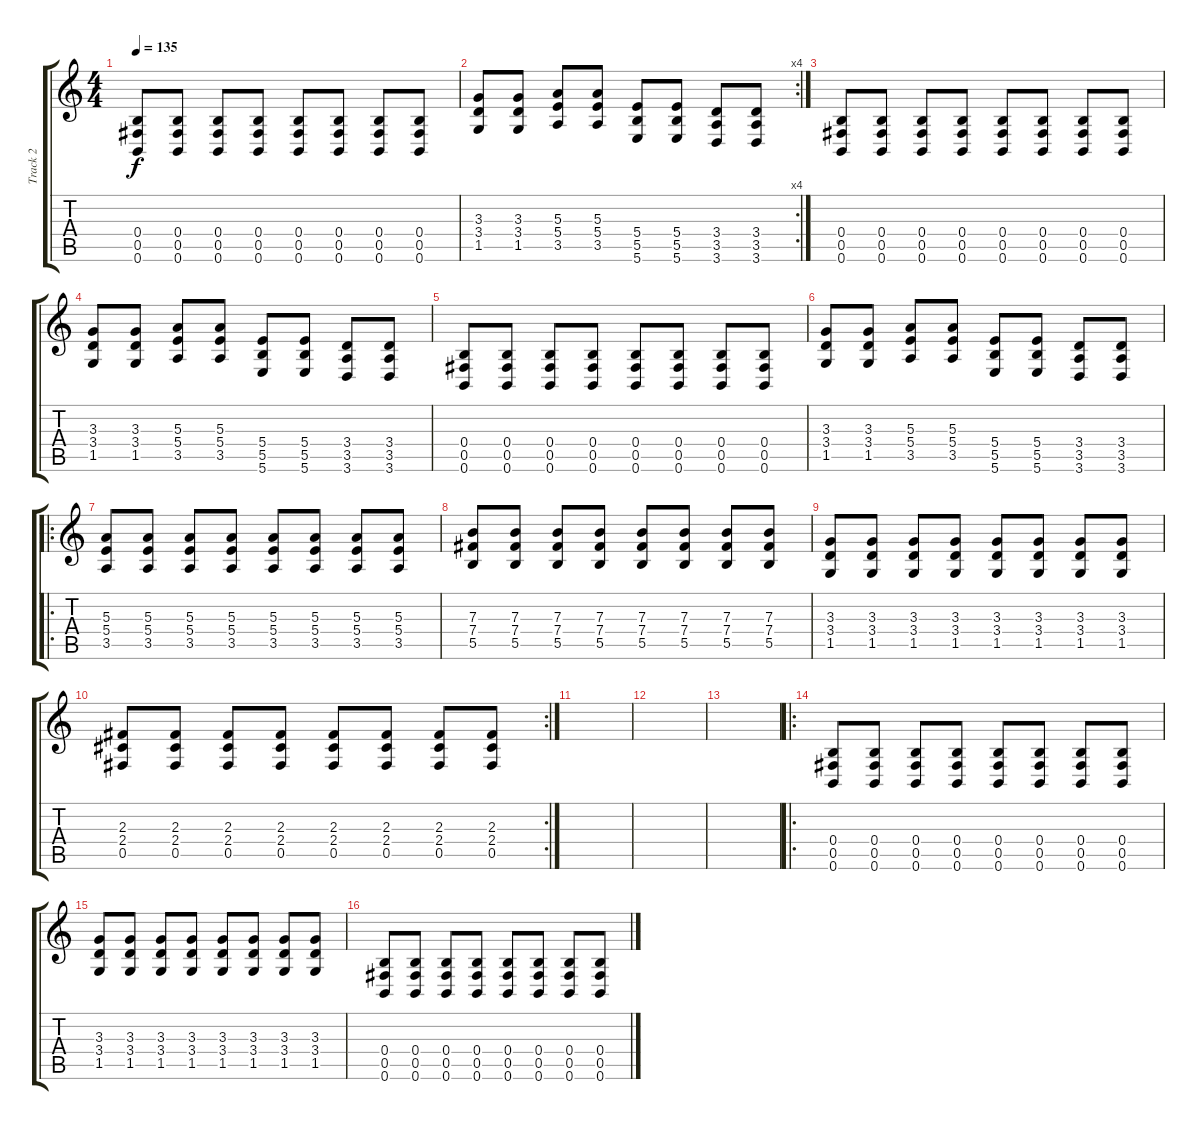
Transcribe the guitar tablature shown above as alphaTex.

\track ("Track 2" "Track 2") {instrument distortionguitar}
\staff {score tabs}
\tuning (Db4 Ab3 E3 B2 Gb2 B1) {hide}
\ts (4 4)
\tempo 135
\clef g2
\ks c
(0.4 0.5 0.6).8{dy f} (0.4 0.5 0.6).8 (0.4 0.5 0.6).8 (0.4 0.5 0.6).8 (0.4 0.5 0.6).8 (0.4 0.5 0.6).8 (0.4 0.5 0.6).8 (0.4 0.5 0.6).8 |
\rc 4
(3.3 3.4 1.5).8 (3.3 3.4 1.5).8 (5.3 5.4 3.5).8 (5.3 5.4 3.5).8 (5.4 5.5 5.6).8 (5.4 5.5 5.6).8 (3.4 3.5 3.6).8 (3.4 3.5 3.6).8 |
(0.4 0.5 0.6).8 (0.4 0.5 0.6).8 (0.4 0.5 0.6).8 (0.4 0.5 0.6).8 (0.4 0.5 0.6).8 (0.4 0.5 0.6).8 (0.4 0.5 0.6).8 (0.4 0.5 0.6).8 |
(3.3 3.4 1.5).8 (3.3 3.4 1.5).8 (5.3 5.4 3.5).8 (5.3 5.4 3.5).8 (5.4 5.5 5.6).8 (5.4 5.5 5.6).8 (3.4 3.5 3.6).8 (3.4 3.5 3.6).8 |
(0.4 0.5 0.6).8 (0.4 0.5 0.6).8 (0.4 0.5 0.6).8 (0.4 0.5 0.6).8 (0.4 0.5 0.6).8 (0.4 0.5 0.6).8 (0.4 0.5 0.6).8 (0.4 0.5 0.6).8 |
(3.3 3.4 1.5).8 (3.3 3.4 1.5).8 (5.3 5.4 3.5).8 (5.3 5.4 3.5).8 (5.4 5.5 5.6).8 (5.4 5.5 5.6).8 (3.4 3.5 3.6).8 (3.4 3.5 3.6).8 |
\ro
(5.3 5.4 3.5).8 (5.3 5.4 3.5).8 (5.3 5.4 3.5).8 (5.3 5.4 3.5).8 (5.3 5.4 3.5).8 (5.3 5.4 3.5).8 (5.3 5.4 3.5).8 (5.3 5.4 3.5).8 |
(7.3 7.4 5.5).8 (7.3 7.4 5.5).8 (7.3 7.4 5.5).8 (7.3 7.4 5.5).8 (7.3 7.4 5.5).8 (7.3 7.4 5.5).8 (7.3 7.4 5.5).8 (7.3 7.4 5.5).8 |
(3.3 3.4 1.5).8 (3.3 3.4 1.5).8 (3.3 3.4 1.5).8 (3.3 3.4 1.5).8 (3.3 3.4 1.5).8 (3.3 3.4 1.5).8 (3.3 3.4 1.5).8 (3.3 3.4 1.5).8 |
\rc 2
(2.3 2.4 0.5).8 (2.3 2.4 0.5).8 (2.3 2.4 0.5).8 (2.3 2.4 0.5).8 (2.3 2.4 0.5).8 (2.3 2.4 0.5).8 (2.3 2.4 0.5).8 (2.3 2.4 0.5).8 |
|
|
|
\ro
(0.4 0.5 0.6).8 (0.4 0.5 0.6).8 (0.4 0.5 0.6).8 (0.4 0.5 0.6).8 (0.4 0.5 0.6).8 (0.4 0.5 0.6).8 (0.4 0.5 0.6).8 (0.4 0.5 0.6).8 |
(3.3 3.4 1.5).8 (3.3 3.4 1.5).8 (3.3 3.4 1.5).8 (3.3 3.4 1.5).8 (3.3 3.4 1.5).8 (3.3 3.4 1.5).8 (3.3 3.4 1.5).8 (3.3 3.4 1.5).8 |
(0.4 0.5 0.6).8 (0.4 0.5 0.6).8 (0.4 0.5 0.6).8 (0.4 0.5 0.6).8 (0.4 0.5 0.6).8 (0.4 0.5 0.6).8 (0.4 0.5 0.6).8 (0.4 0.5 0.6).8
